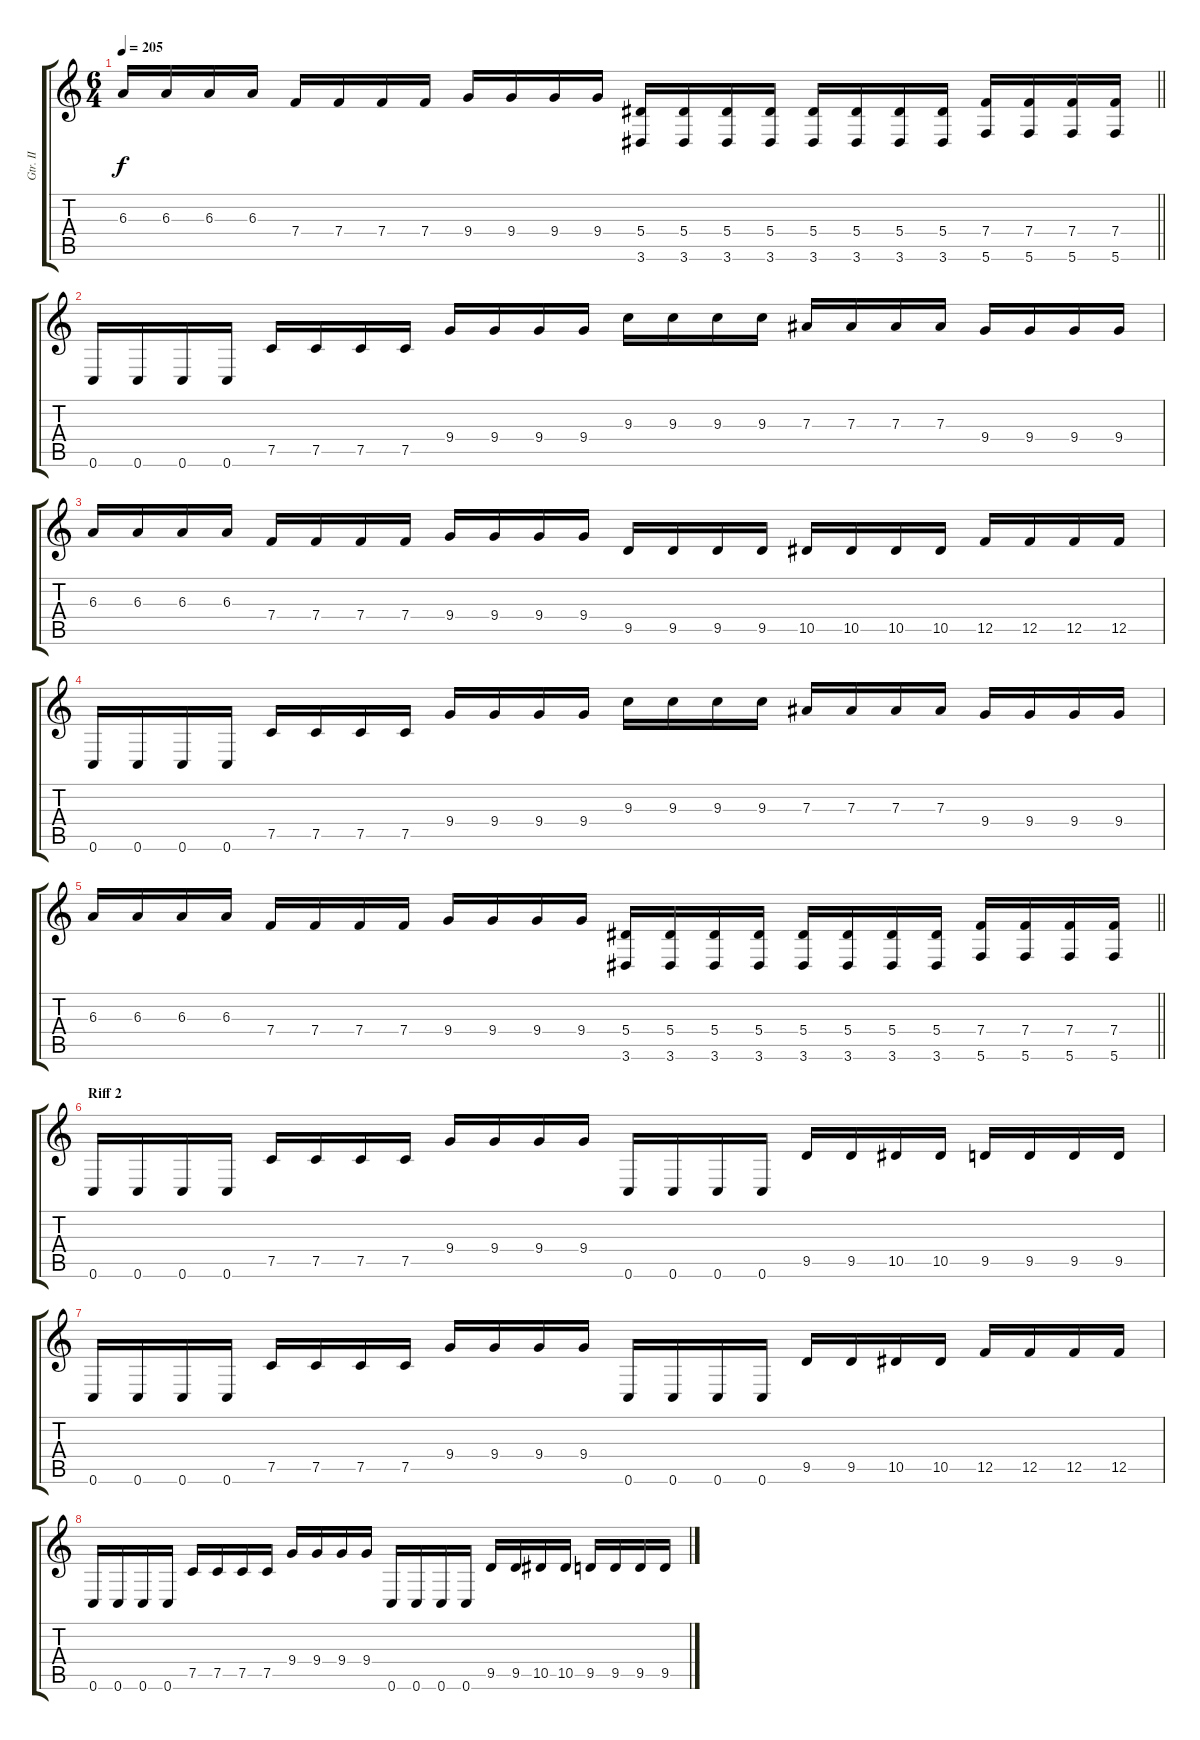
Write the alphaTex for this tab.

\track ("Gtr. II" "Gtr. II") {instrument distortionguitar}
\staff {score tabs}
\tuning (C4 G3 Eb3 Bb2 F2 C2) {hide}
\ts (6 4)
\tempo 205
\clef g2
\barLineRight lightlight
\ks c
6.3.16{dy f} 6.3.16 6.3.16 6.3.16 7.4.16 7.4.16 7.4.16 7.4.16 9.4.16 9.4.16 9.4.16 9.4.16 (5.4 3.6).16 (5.4 3.6).16 (5.4 3.6).16 (5.4 3.6).16 (5.4 3.6).16 (5.4 3.6).16 (5.4 3.6).16 (5.4 3.6).16 (7.4 5.6).16 (7.4 5.6).16 (7.4 5.6).16 (7.4 5.6).16 |
0.6.16 0.6.16 0.6.16 0.6.16 7.5.16 7.5.16 7.5.16 7.5.16 9.4.16 9.4.16 9.4.16 9.4.16 9.3.16 9.3.16 9.3.16 9.3.16 7.3.16 7.3.16 7.3.16 7.3.16 9.4.16 9.4.16 9.4.16 9.4.16 |
6.3.16 6.3.16 6.3.16 6.3.16 7.4.16 7.4.16 7.4.16 7.4.16 9.4.16 9.4.16 9.4.16 9.4.16 9.5.16 9.5.16 9.5.16 9.5.16 10.5.16 10.5.16 10.5.16 10.5.16 12.5.16 12.5.16 12.5.16 12.5.16 |
0.6.16 0.6.16 0.6.16 0.6.16 7.5.16 7.5.16 7.5.16 7.5.16 9.4.16 9.4.16 9.4.16 9.4.16 9.3.16 9.3.16 9.3.16 9.3.16 7.3.16 7.3.16 7.3.16 7.3.16 9.4.16 9.4.16 9.4.16 9.4.16 |
\barLineRight lightlight
6.3.16 6.3.16 6.3.16 6.3.16 7.4.16 7.4.16 7.4.16 7.4.16 9.4.16 9.4.16 9.4.16 9.4.16 (5.4 3.6).16 (5.4 3.6).16 (5.4 3.6).16 (5.4 3.6).16 (5.4 3.6).16 (5.4 3.6).16 (5.4 3.6).16 (5.4 3.6).16 (7.4 5.6).16 (7.4 5.6).16 (7.4 5.6).16 (7.4 5.6).16 |
\section ("" "Riff 2")
0.6.16 0.6.16 0.6.16 0.6.16 7.5.16 7.5.16 7.5.16 7.5.16 9.4.16 9.4.16 9.4.16 9.4.16 0.6.16 0.6.16 0.6.16 0.6.16 9.5.16 9.5.16 10.5.16 10.5.16 9.5.16 9.5.16 9.5.16 9.5.16 |
0.6.16 0.6.16 0.6.16 0.6.16 7.5.16 7.5.16 7.5.16 7.5.16 9.4.16 9.4.16 9.4.16 9.4.16 0.6.16 0.6.16 0.6.16 0.6.16 9.5.16 9.5.16 10.5.16 10.5.16 12.5.16 12.5.16 12.5.16 12.5.16 |
0.6.16 0.6.16 0.6.16 0.6.16 7.5.16 7.5.16 7.5.16 7.5.16 9.4.16 9.4.16 9.4.16 9.4.16 0.6.16 0.6.16 0.6.16 0.6.16 9.5.16 9.5.16 10.5.16 10.5.16 9.5.16 9.5.16 9.5.16 9.5.16
